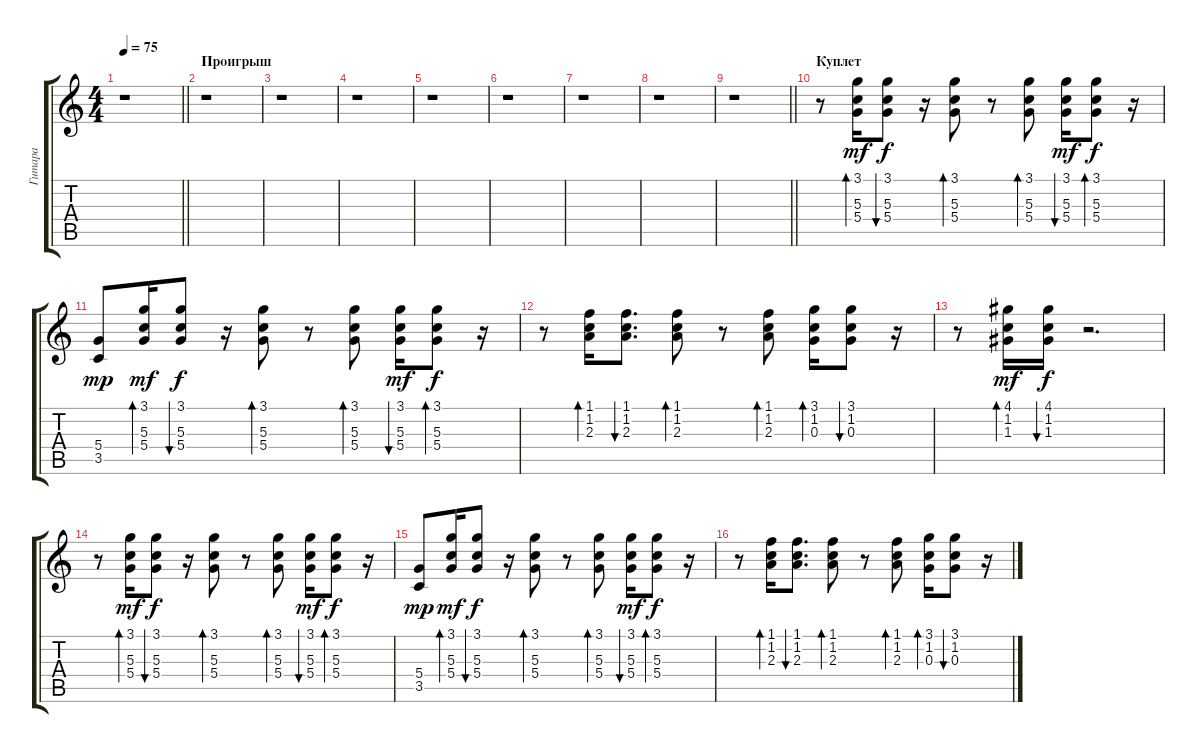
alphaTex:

\track ("Гитара" "Гитара") {instrument acousticguitarsteel}
\staff {score tabs}
\tuning (E4 B3 G3 D3 A2 E2) {hide}
\ts (4 4)
\tempo 75
\clef g2
\barLineRight lightlight
\ks c
r.1{dy mp} |
\section ("" "Проигрыш")
r.1 |
r.1 |
r.1 |
r.1 |
r.1 |
r.1 |
r.1 |
\barLineRight lightlight
r.1 |
\section ("" "Куплет")
r.8 (3.1 5.3 5.4).16{bd 60 dy mf} (3.1 5.3 5.4).8{bu 60 dy f} r.16 (3.1 5.3 5.4).8{bd 60} r.8 (3.1 5.3 5.4).8{bd 60} (3.1 5.3 5.4).16{bu 60 dy mf} (3.1 5.3 5.4).8{bd 60 dy f} r.16 |
(5.4 3.5).8{dy mp} (3.1 5.3 5.4).16{bd 60 dy mf} (3.1 5.3 5.4).8{bu 60 dy f} r.16 (3.1 5.3 5.4).8{bd 60} r.8 (3.1 5.3 5.4).8{bd 60} (3.1 5.3 5.4).16{bu 60 dy mf} (3.1 5.3 5.4).8{bd 60 dy f} r.16 |
r.8 (1.1 1.2 2.3).16{bd 60} (1.1 1.2 2.3).8{d bu 60} (1.1 1.2 2.3).8{bd 60} r.8 (1.1 1.2 2.3).8{bd 60} (3.1 1.2 0.3).16{bd 60} (3.1 1.2 0.3).8{bu 60} r.16 |
r.8 (4.1 1.2 1.3).16{bd 60 dy mf} (4.1 1.2 1.3).16{bu 60 dy f} r.2{d} |
r.8 (3.1 5.3 5.4).16{bd 60 dy mf} (3.1 5.3 5.4).8{bu 60 dy f} r.16 (3.1 5.3 5.4).8{bd 60} r.8 (3.1 5.3 5.4).8{bd 60} (3.1 5.3 5.4).16{bu 60 dy mf} (3.1 5.3 5.4).8{bd 60 dy f} r.16 |
(5.4 3.5).8{dy mp} (3.1 5.3 5.4).16{bd 60 dy mf} (3.1 5.3 5.4).8{bu 60 dy f} r.16 (3.1 5.3 5.4).8{bd 60} r.8 (3.1 5.3 5.4).8{bd 60} (3.1 5.3 5.4).16{bu 60 dy mf} (3.1 5.3 5.4).8{bd 60 dy f} r.16 |
r.8 (1.1 1.2 2.3).16{bd 60} (1.1 1.2 2.3).8{d bu 60} (1.1 1.2 2.3).8{bd 60} r.8 (1.1 1.2 2.3).8{bd 60} (3.1 1.2 0.3).16{bd 60} (3.1 1.2 0.3).8{bu 60} r.16
